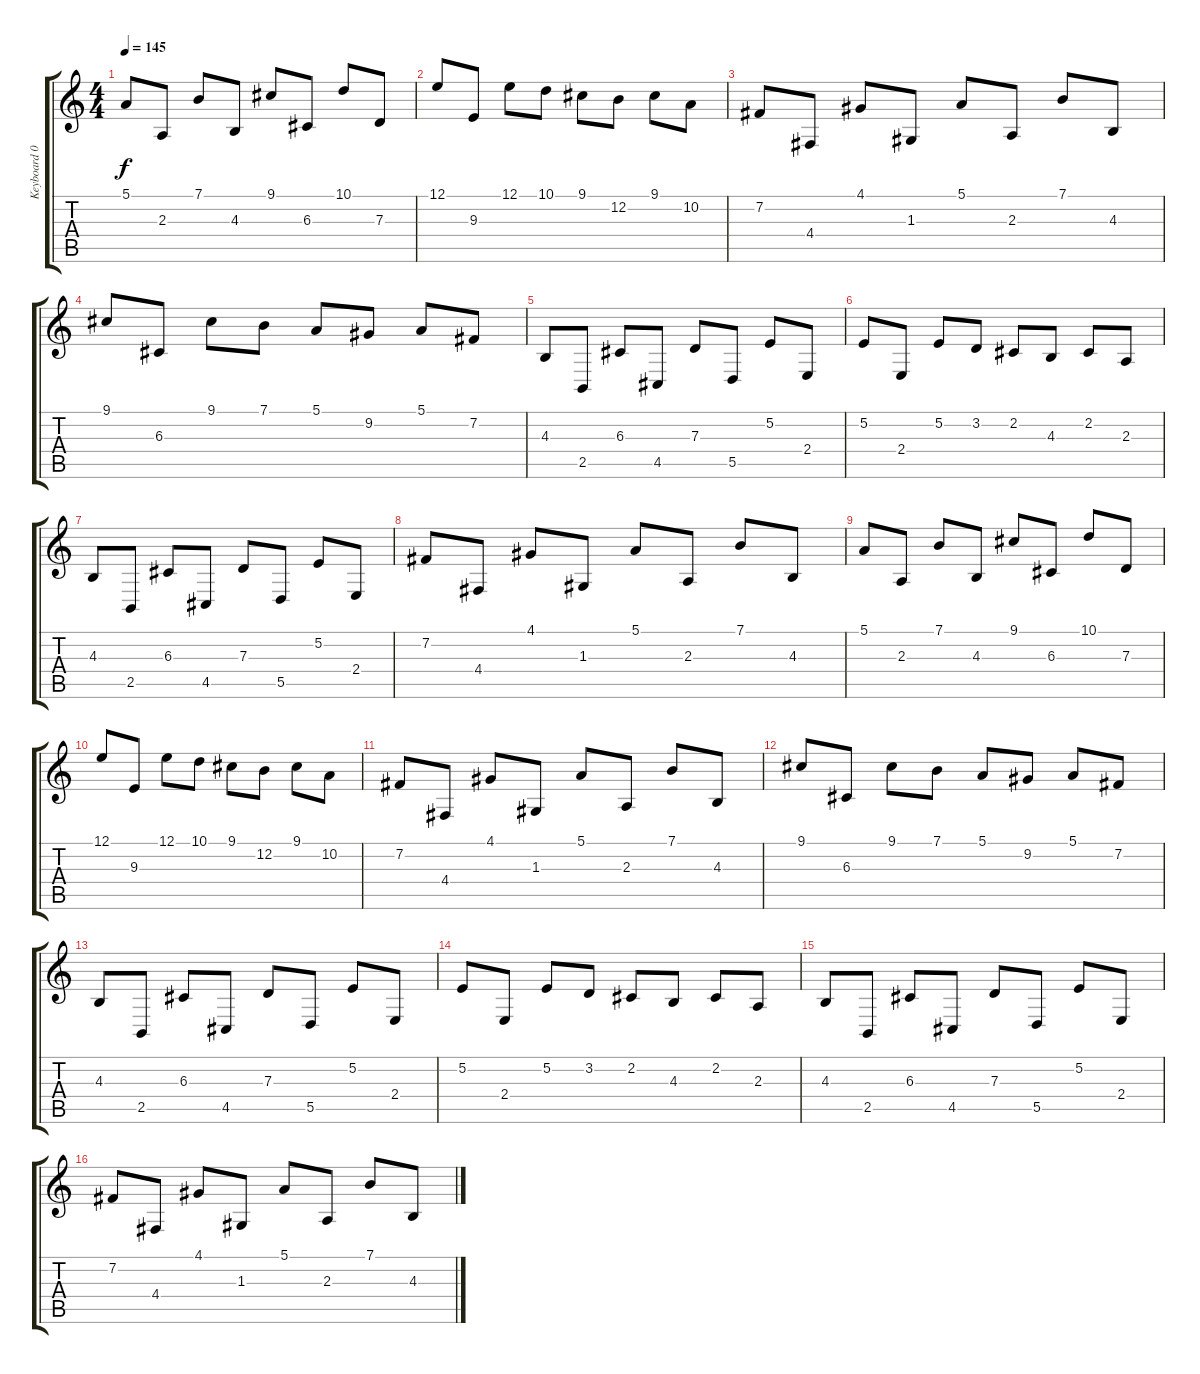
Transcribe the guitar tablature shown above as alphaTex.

\track ("Keyboard 03" "Keyboard 0") {instrument harpsichord}
\staff {score tabs}
\tuning (E4 B3 G3 D3 A2 E2) {hide}
\ts (4 4)
\tempo 145
\clef g2
\ks c
5.1.8{dy f} 2.3.8 7.1.8 4.3.8 9.1.8 6.3.8 10.1.8 7.3.8 |
12.1.8 9.3.8 12.1.8 10.1.8 9.1.8 12.2.8 9.1.8 10.2.8 |
7.2.8 4.4.8 4.1.8 1.3.8 5.1.8 2.3.8 7.1.8 4.3.8 |
9.1.8 6.3.8 9.1.8 7.1.8 5.1.8 9.2.8 5.1.8 7.2.8 |
4.3.8 2.5.8 6.3.8 4.5.8 7.3.8 5.5.8 5.2.8 2.4.8 |
5.2.8 2.4.8 5.2.8 3.2.8 2.2.8 4.3.8 2.2.8 2.3.8 |
4.3.8 2.5.8 6.3.8 4.5.8 7.3.8 5.5.8 5.2.8 2.4.8 |
7.2.8 4.4.8 4.1.8 1.3.8 5.1.8 2.3.8 7.1.8 4.3.8 |
5.1.8 2.3.8 7.1.8 4.3.8 9.1.8 6.3.8 10.1.8 7.3.8 |
12.1.8 9.3.8 12.1.8 10.1.8 9.1.8 12.2.8 9.1.8 10.2.8 |
7.2.8 4.4.8 4.1.8 1.3.8 5.1.8 2.3.8 7.1.8 4.3.8 |
9.1.8 6.3.8 9.1.8 7.1.8 5.1.8 9.2.8 5.1.8 7.2.8 |
4.3.8 2.5.8 6.3.8 4.5.8 7.3.8 5.5.8 5.2.8 2.4.8 |
5.2.8 2.4.8 5.2.8 3.2.8 2.2.8 4.3.8 2.2.8 2.3.8 |
4.3.8 2.5.8 6.3.8 4.5.8 7.3.8 5.5.8 5.2.8 2.4.8 |
7.2.8 4.4.8 4.1.8 1.3.8 5.1.8 2.3.8 7.1.8 4.3.8
